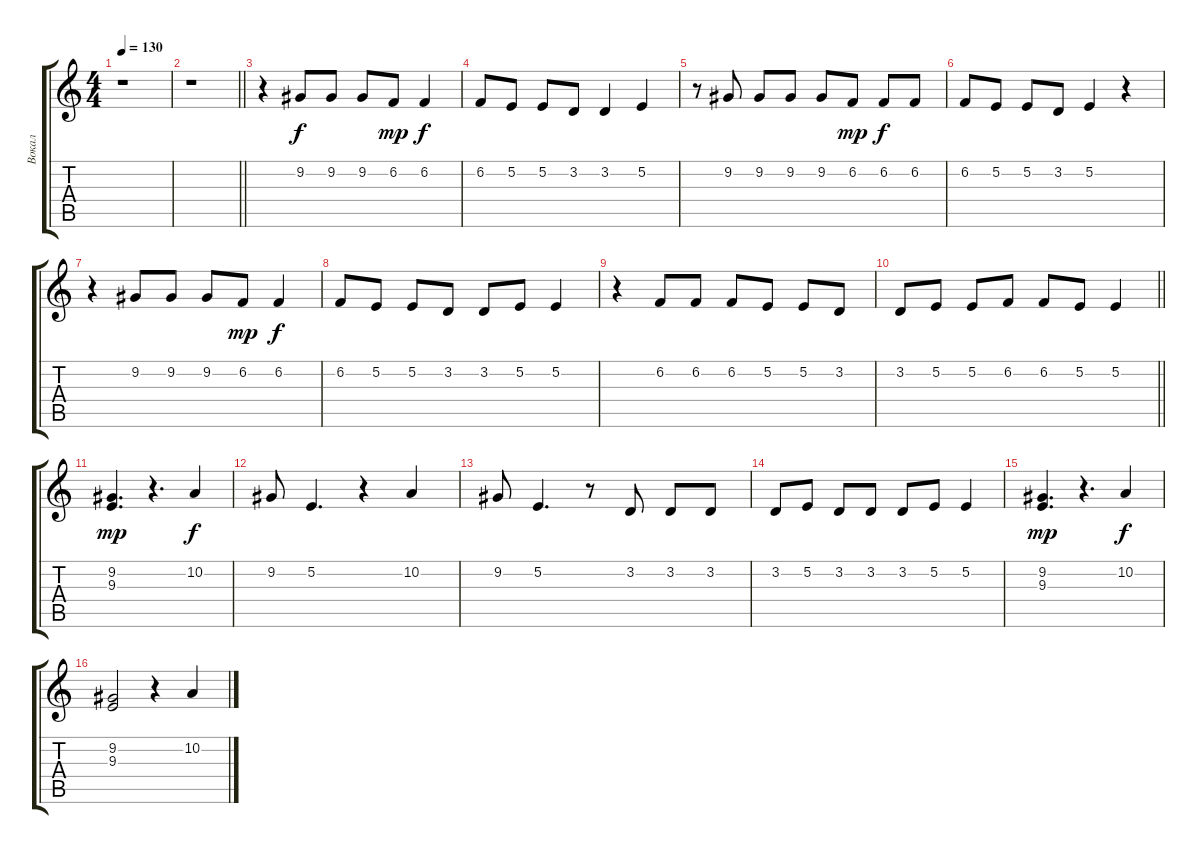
\track ("Вокал" "Вокал") {instrument oboe}
\staff {score tabs}
\tuning (E4 B3 G3 D3 A2 E2) {hide}
\ts (4 4)
\tempo 130
\clef g2
\ks c
r.1{dy f} |
\barLineRight lightlight
r.1 |
r.4 9.2.8 9.2.8 9.2.8 6.2.8{dy mp} 6.2.4{dy f} |
6.2.8 5.2.8 5.2.8 3.2.8 3.2.4 5.2.4 |
r.8 9.2.8 9.2.8 9.2.8 9.2.8 6.2.8{dy mp} 6.2.8{dy f} 6.2.8 |
6.2.8 5.2.8 5.2.8 3.2.8 5.2.4 r.4 |
r.4 9.2.8 9.2.8 9.2.8 6.2.8{dy mp} 6.2.4{dy f} |
6.2.8 5.2.8 5.2.8 3.2.8 3.2.8 5.2.8 5.2.4 |
r.4 6.2.8 6.2.8 6.2.8 5.2.8 5.2.8 3.2.8 |
\barLineRight lightlight
3.2.8 5.2.8 5.2.8 6.2.8 6.2.8 5.2.8 5.2.4 |
(9.2 9.3).4{d dy mp} r.4{d} 10.2.4{dy f} |
9.2.8 5.2.4{d} r.4 10.2.4 |
9.2.8 5.2.4{d} r.8 3.2.8 3.2.8 3.2.8 |
3.2.8 5.2.8 3.2.8 3.2.8 3.2.8 5.2.8 5.2.4 |
(9.2 9.3).4{d dy mp} r.4{d} 10.2.4{dy f} |
(9.2 9.3).2 r.4 10.2.4
